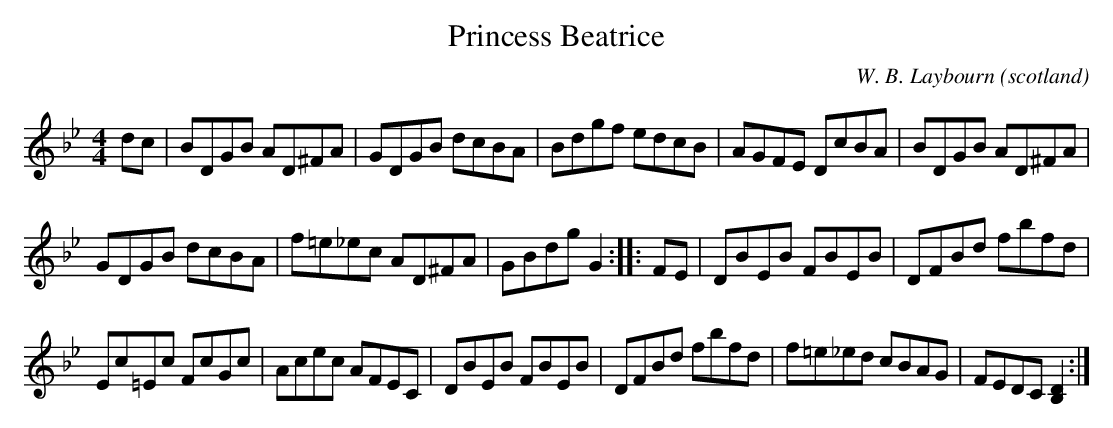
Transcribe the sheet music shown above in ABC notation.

X:1
T:Princess Beatrice
O:scotland
M:4/4
C:W. B. Laybourn
K:Gm
dc| \
BDGB AD^FA| GDGB dcBA| Bdgf edcB| AGFE DcBA| \
BDGB AD^FA|
GDGB dcBA| \
f=e_ec AD^FA| GBdg G2 ::\
FE |\
DBEB FBEB| DFBd fbfd|
Ec=Ec FcGc| Acec AFEC|\
DBEB FBEB| DFBd fbfd| f=e_ed cBAG| FEDC[B,2D2]\
:|
